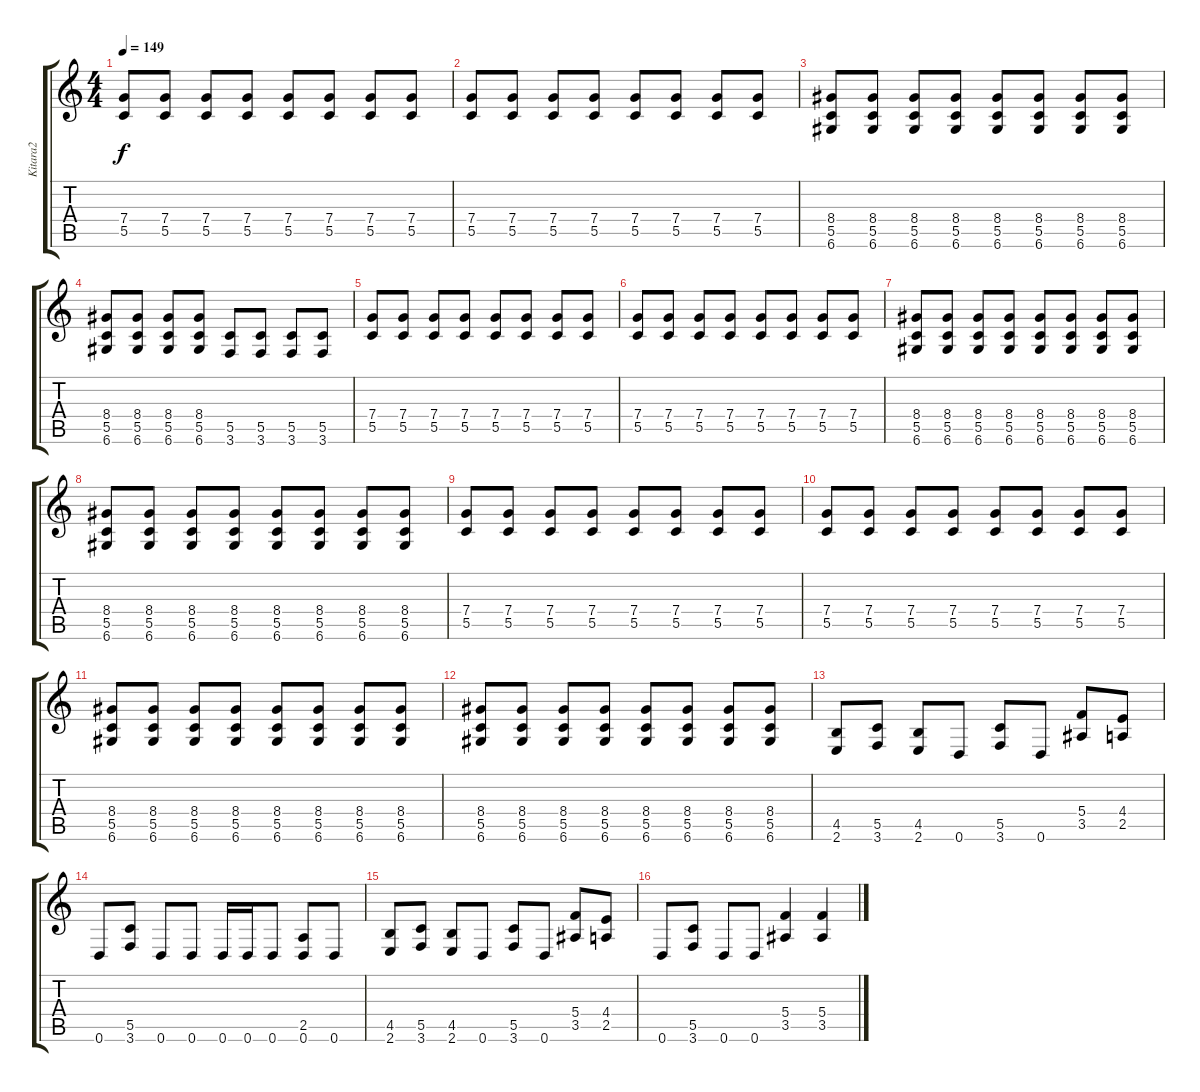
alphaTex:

\track ("Kitara2" "Kitara2") {instrument distortionguitar}
\staff {score tabs}
\tuning (D4 A3 F3 C3 G2 D2) {hide}
\ts (4 4)
\tempo 149
\clef g2
\ks c
(7.4 5.5).8{dy f} (7.4 5.5).8 (7.4 5.5).8 (7.4 5.5).8 (7.4 5.5).8 (7.4 5.5).8 (7.4 5.5).8 (7.4 5.5).8 |
(7.4 5.5).8 (7.4 5.5).8 (7.4 5.5).8 (7.4 5.5).8 (7.4 5.5).8 (7.4 5.5).8 (7.4 5.5).8 (7.4 5.5).8 |
(8.4 5.5 6.6).8 (8.4 5.5 6.6).8 (8.4 5.5 6.6).8 (8.4 5.5 6.6).8 (8.4 5.5 6.6).8 (8.4 5.5 6.6).8 (8.4 5.5 6.6).8 (8.4 5.5 6.6).8 |
(8.4 5.5 6.6).8 (8.4 5.5 6.6).8 (8.4 5.5 6.6).8 (8.4 5.5 6.6).8 (5.5 3.6).8 (5.5 3.6).8 (5.5 3.6).8 (5.5 3.6).8 |
(7.4 5.5).8 (7.4 5.5).8 (7.4 5.5).8 (7.4 5.5).8 (7.4 5.5).8 (7.4 5.5).8 (7.4 5.5).8 (7.4 5.5).8 |
(7.4 5.5).8 (7.4 5.5).8 (7.4 5.5).8 (7.4 5.5).8 (7.4 5.5).8 (7.4 5.5).8 (7.4 5.5).8 (7.4 5.5).8 |
(8.4 5.5 6.6).8 (8.4 5.5 6.6).8 (8.4 5.5 6.6).8 (8.4 5.5 6.6).8 (8.4 5.5 6.6).8 (8.4 5.5 6.6).8 (8.4 5.5 6.6).8 (8.4 5.5 6.6).8 |
(8.4 5.5 6.6).8 (8.4 5.5 6.6).8 (8.4 5.5 6.6).8 (8.4 5.5 6.6).8 (8.4 5.5 6.6).8 (8.4 5.5 6.6).8 (8.4 5.5 6.6).8 (8.4 5.5 6.6).8 |
(7.4 5.5).8 (7.4 5.5).8 (7.4 5.5).8 (7.4 5.5).8 (7.4 5.5).8 (7.4 5.5).8 (7.4 5.5).8 (7.4 5.5).8 |
(7.4 5.5).8 (7.4 5.5).8 (7.4 5.5).8 (7.4 5.5).8 (7.4 5.5).8 (7.4 5.5).8 (7.4 5.5).8 (7.4 5.5).8 |
(8.4 5.5 6.6).8 (8.4 5.5 6.6).8 (8.4 5.5 6.6).8 (8.4 5.5 6.6).8 (8.4 5.5 6.6).8 (8.4 5.5 6.6).8 (8.4 5.5 6.6).8 (8.4 5.5 6.6).8 |
(8.4 5.5 6.6).8 (8.4 5.5 6.6).8 (8.4 5.5 6.6).8 (8.4 5.5 6.6).8 (8.4 5.5 6.6).8 (8.4 5.5 6.6).8 (8.4 5.5 6.6).8 (8.4 5.5 6.6).8 |
(4.5 2.6).8 (5.5 3.6).8 (4.5 2.6).8 0.6.8 (5.5 3.6).8 0.6.8 (5.4 3.5).8 (4.4 2.5).8 |
0.6.8 (5.5 3.6).8 0.6.8 0.6.8 0.6.16 0.6.16 0.6.8 (2.5 0.6).8 0.6.8 |
(4.5 2.6).8 (5.5 3.6).8 (4.5 2.6).8 0.6.8 (5.5 3.6).8 0.6.8 (5.4 3.5).8 (4.4 2.5).8 |
0.6.8 (5.5 3.6).8 0.6.8 0.6.8 (5.4 3.5).4 (5.4 3.5).4
